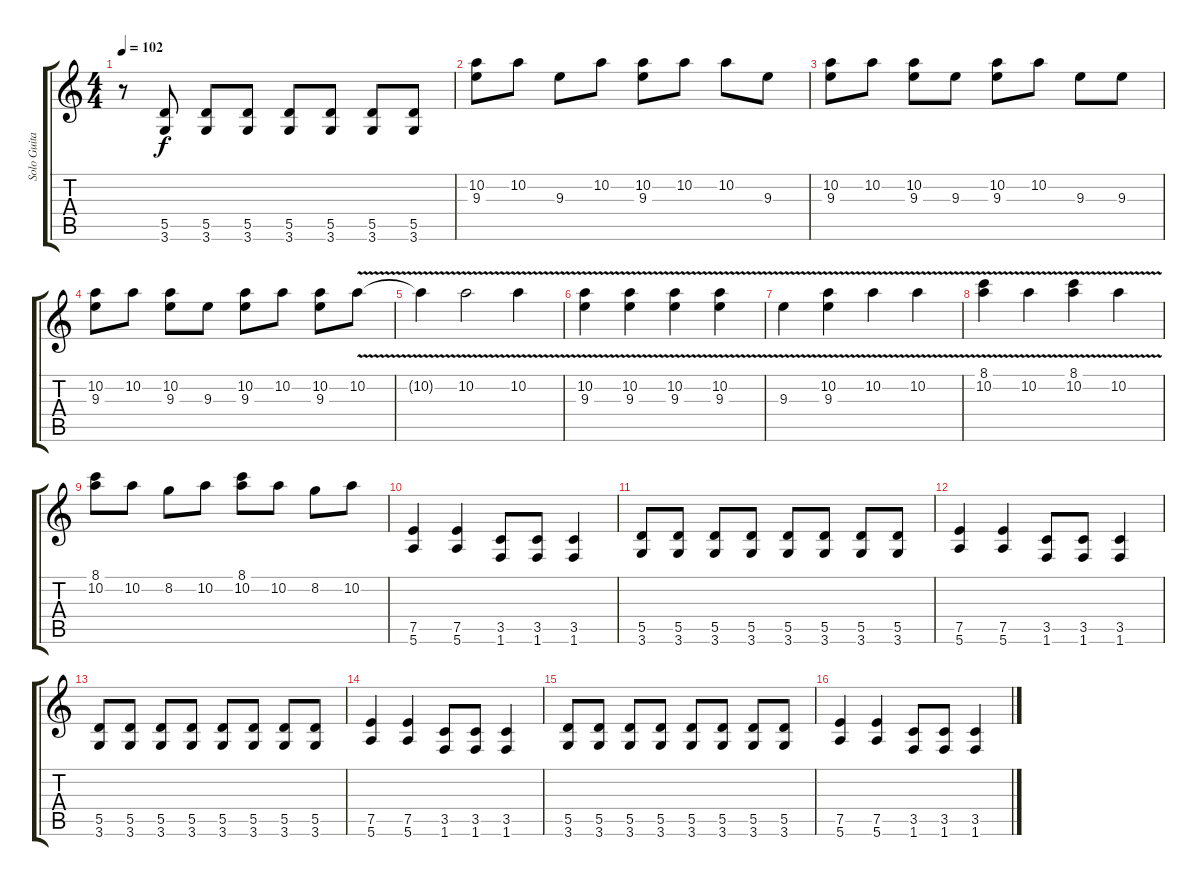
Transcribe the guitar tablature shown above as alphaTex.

\track ("Solo Guitar (electric)" "Solo Guita") {instrument distortionguitar}
\staff {score tabs}
\tuning (E4 B3 G3 D3 A2 E2) {hide}
\ts (4 4)
\tempo 102
\clef g2
\ks c
r.8{dy f} (5.5 3.6).8 (5.5 3.6).8 (5.5 3.6).8 (5.5 3.6).8 (5.5 3.6).8 (5.5 3.6).8 (5.5 3.6).8 |
(10.2 9.3).8 10.2.8 9.3.8 10.2.8 (10.2 9.3).8 10.2.8 10.2.8 9.3.8 |
(10.2 9.3).8 10.2.8 (10.2 9.3).8 9.3.8 (10.2 9.3).8 10.2.8 9.3.8 9.3.8 |
(10.2 9.3).8 10.2.8 (10.2 9.3).8 9.3.8 (10.2 9.3).8 10.2.8 (10.2 9.3).8 10.2{v}.8 |
10.2{t}.4 10.2{v}.2 10.2{v}.4 |
(10.2{v} 9.3{v}).4 (10.2{v} 9.3{v}).4 (10.2{v} 9.3{v}).4 (10.2{v} 9.3{v}).4 |
9.3{v}.4 (10.2{v} 9.3{v}).4 10.2{v}.4 10.2{v}.4 |
(8.1{v} 10.2{v}).4 10.2{v}.4 (8.1{v} 10.2{v}).4 10.2{v}.4 |
(8.1 10.2).8 10.2.8 8.2.8 10.2.8 (8.1 10.2).8 10.2.8 8.2.8 10.2.8 |
(7.5 5.6).4 (7.5 5.6).4 (3.5 1.6).8 (3.5 1.6).8 (3.5 1.6).4 |
(5.5 3.6).8 (5.5 3.6).8 (5.5 3.6).8 (5.5 3.6).8 (5.5 3.6).8 (5.5 3.6).8 (5.5 3.6).8 (5.5 3.6).8 |
(7.5 5.6).4 (7.5 5.6).4 (3.5 1.6).8 (3.5 1.6).8 (3.5 1.6).4 |
(5.5 3.6).8 (5.5 3.6).8 (5.5 3.6).8 (5.5 3.6).8 (5.5 3.6).8 (5.5 3.6).8 (5.5 3.6).8 (5.5 3.6).8 |
(7.5 5.6).4 (7.5 5.6).4 (3.5 1.6).8 (3.5 1.6).8 (3.5 1.6).4 |
(5.5 3.6).8 (5.5 3.6).8 (5.5 3.6).8 (5.5 3.6).8 (5.5 3.6).8 (5.5 3.6).8 (5.5 3.6).8 (5.5 3.6).8 |
(7.5 5.6).4 (7.5 5.6).4 (3.5 1.6).8 (3.5 1.6).8 (3.5 1.6).4
